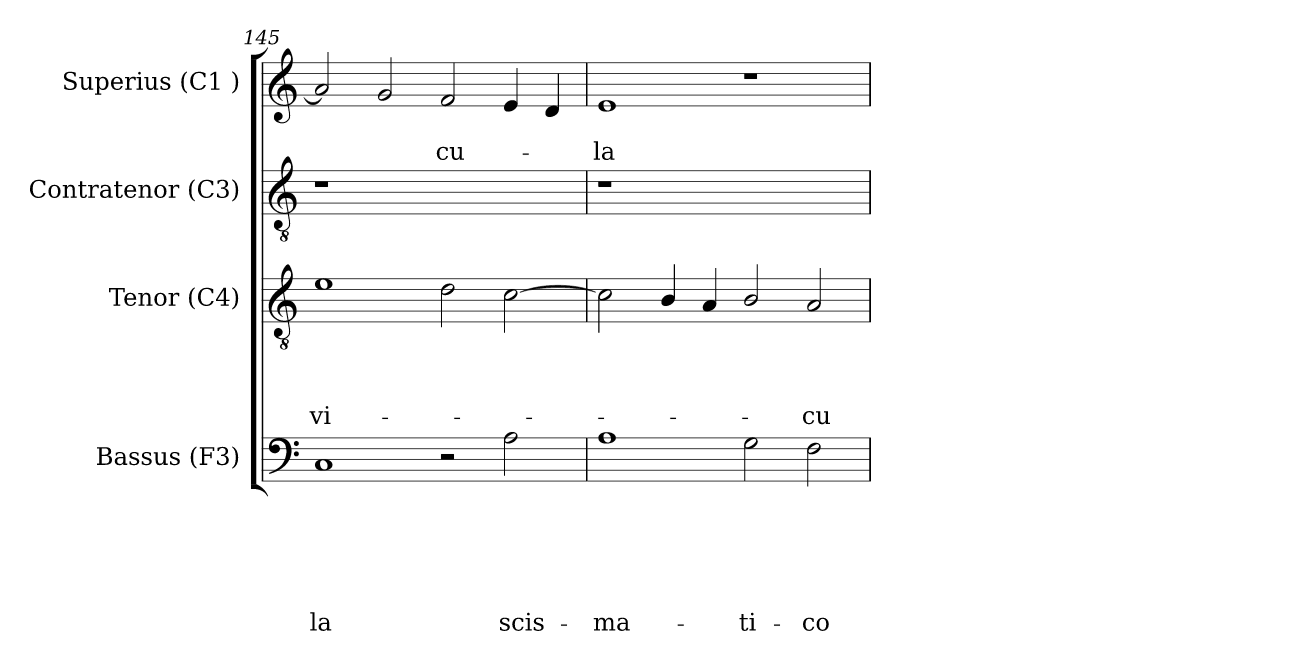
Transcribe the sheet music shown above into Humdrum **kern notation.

**kern	**text	**text	**text	**text	**text	**text	**kern	**text	**text	**text	**text	**kern	**kern	**text	**text
*part4	*part4	*part4	*part4	*part4	*part4	*part4	*part3	*part3	*part3	*part3	*part3	*part2	*part1	*part1	*part1
*staff4	*staff4	*staff4	*staff4	*staff4	*staff4	*staff4	*staff3	*staff3	*staff3	*staff3	*staff3	*staff2	*staff1	*staff1	*staff1
*I"Bassus (F3)	*	*	*	*	*	*	*I"Tenor (C4)	*	*	*	*	*I"Contratenor (C3)	*I"Superius (C1 )	*	*
*I'Bass.	*	*	*	*	*	*	*I'T.	*	*	*	*	*I'C.	*I'S.	*	*
*clefF4	*	*	*	*	*	*	*clefGv2	*	*	*	*	*clefGv2	*clefG2	*	*
*k[]	*	*	*	*	*	*	*k[]	*	*	*	*	*k[]	*k[]	*	*
*C:	*	*	*	*	*	*	*C:	*	*	*	*	*C:	*C:	*	*
=145	=145	=145	=145	=145	=145	=145	=145	=145	=145	=145	=145	=145	=145	=145	=145
!	!	!	!	!	!	!LO:LY:b	!	!	!	!	!LO:LY:b	!LO:N:vis=1	!	!	!
1C	.	.	.	.	.	-la	1e	.	.	.	-vi-	1r	2a/]	.	.
.	.	.	.	.	.	.	.	.	.	.	.	.	2g/	.	.
!	!	!	!	!	!	!	!	!	!	!	!	!	!	!	!LO:LY:b
2r	.	.	.	.	.	.	2d\	.	.	.	.	1ryy	2f/	.	cu-
!	!	!	!	!	!	!LO:LY:b	!	!	!	!	!	!	!	!	!
2A\	.	.	.	.	.	scis-	[>2c\	.	.	.	.	.	4e/	.	.
.	.	.	.	.	.	.	.	.	.	.	.	.	4d/	.	.
=146	=146	=146	=146	=146	=146	=146	=146	=146	=146	=146	=146	=146	=146	=146	=146
!	!	!	!	!	!	!LO:LY:b	!	!	!	!	!	!LO:N:vis=1	!	!	!LO:LY:b
1A	.	.	.	.	.	-ma-	2c\]	.	.	.	.	1r	1e	.	-la
.	.	.	.	.	.	.	4B/	.	.	.	.	.	.	.	.
.	.	.	.	.	.	.	4A/	.	.	.	.	.	.	.	.
!	!	!	!	!	!	!LO:LY:b	!	!	!	!	!	!	!	!	!
2G\	.	.	.	.	.	-ti-	2B/	.	.	.	.	1ryy	1r	.	.
!	!	!	!	!	!	!LO:LY:b	!	!	!	!	!LO:LY:b	!	!	!	!
2F\	.	.	.	.	.	-co	2A/	.	.	.	-cu-	.	.	.	.
=	=	=	=	=	=	=	=	=	=	=	=	=	=	=	=
*-	*-	*-	*-	*-	*-	*-	*-	*-	*-	*-	*-	*-	*-	*-	*-
